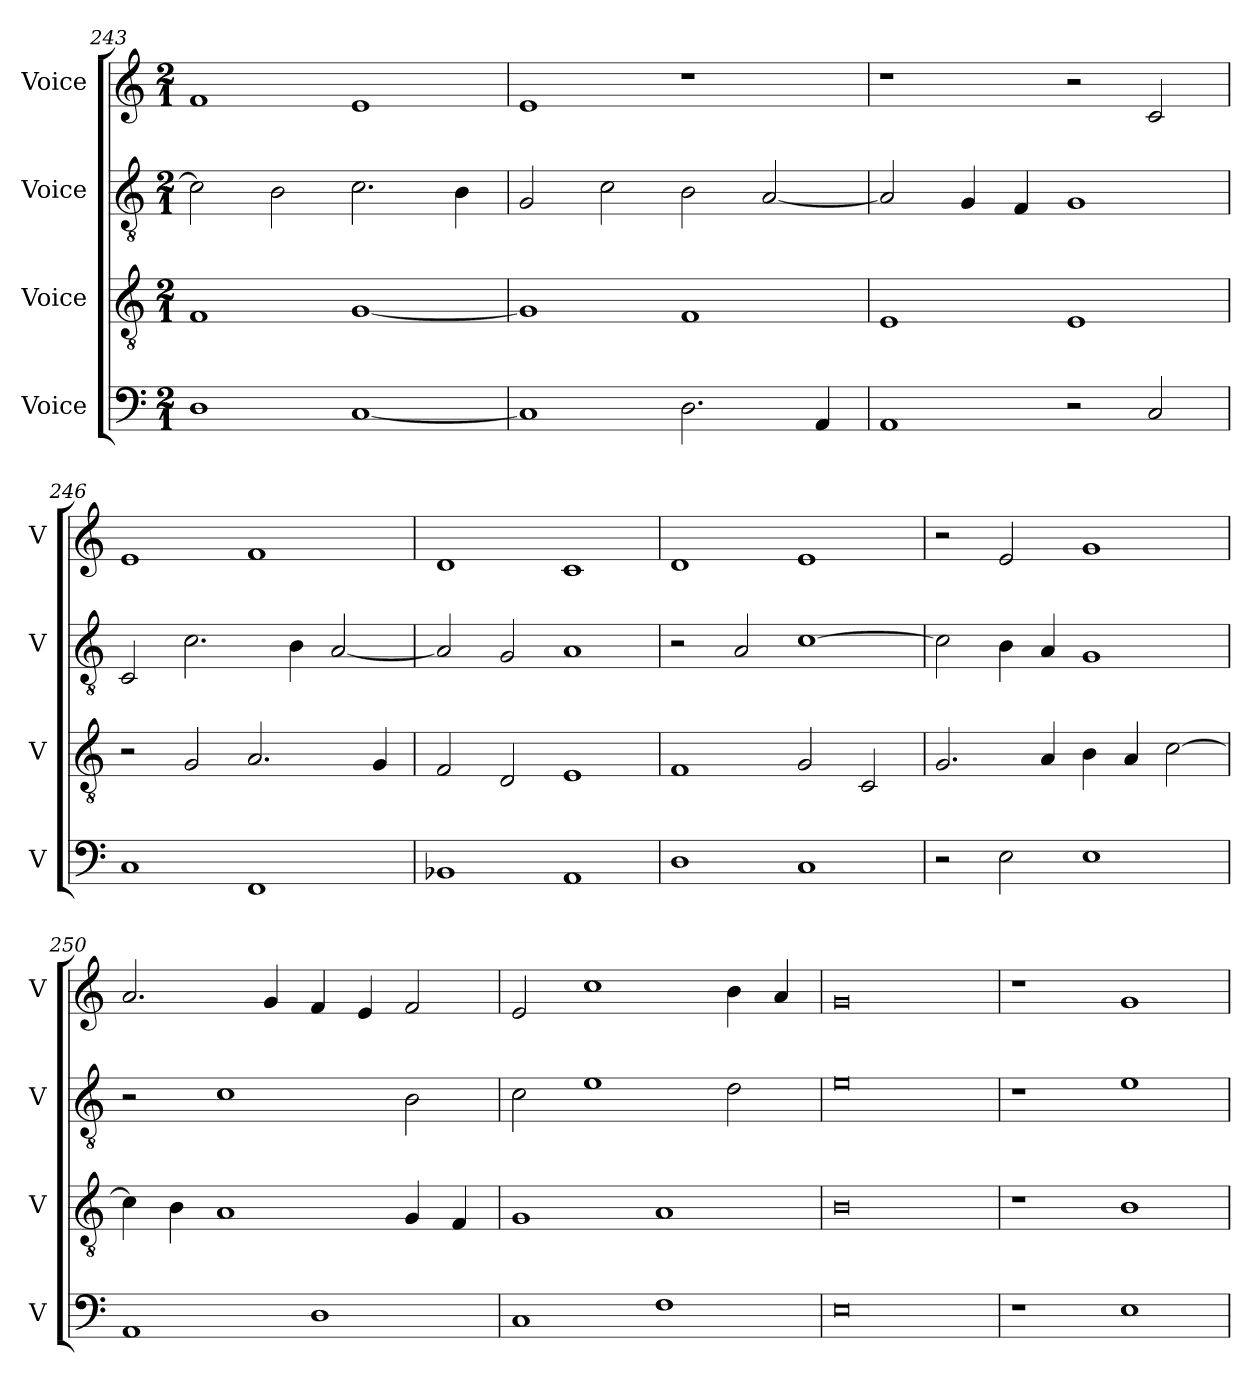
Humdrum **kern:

**kern	**kern	**kern	**kern
*part4	*part3	*part2	*part1
*staff4	*staff3	*staff2	*staff1
*I"Voice	*I"Voice	*I"Voice	*I"Voice
*I'V	*I'V	*I'V	*I'V
*clefF4	*clefGv2	*clefGv2	*clefG2
*k[]	*k[]	*k[]	*k[]
*M2/1	*M2/1	*M2/1	*M2/1
=243	=243	=243	=243
1D	1F	2c\]	1f
.	.	2B\	.
[1C	[1G	2.c\	1e
.	.	4B\	.
=244	=244	=244	=244
1C]	1G]	2G/	1e
.	.	2c\	.
2.D\	1F	2B\	1r
.	.	[2A/	.
4AA/	.	.	.
=245	=245	=245	=245
1AA	1E	2A/]	1r
.	.	4G/	.
.	.	4F/	.
2r	1E	1G	2r
2C/	.	.	2c/
!!LO:PB:g=z
=246	=246	=246	=246
1C	2r	2C/	1e
.	2G/	2.c\	.
1FF	2.A/	.	1f
.	.	4B\	.
.	.	[2A/	.
.	4G/	.	.
=247	=247	=247	=247
1BB-X	2F/	2A/]	1d
.	2D/	2G/	.
1AA	1E	1A	1c
=248	=248	=248	=248
1D	1F	2r	1d
.	.	2A/	.
1C	2G/	[1c	1e
.	2C/	.	.
=249	=249	=249	=249
2r	2.G/	2c\]	2r
2E\	.	4B\	2e/
.	4A/	4A/	.
1E	4B\	1G	1g
.	4A/	.	.
.	[2c\	.	.
=250	=250	=250	=250
1AA	4c\]	2r	2.a/
.	4B\	.	.
.	1A	1c	.
.	.	.	4g/
1D	.	.	4f/
.	.	.	4e/
.	4G/	2B\	2f/
.	4F/	.	.
=251	=251	=251	=251
1C	1G	2c\	2e/
.	.	1e	1cc
1F	1A	.	.
.	.	2d\	4b\
.	.	.	4a/
=252	=252	=252	=252
0E	0B	0e	0g
!!LO:LB:g=z
=253	=253	=253	=253
1r	1r	1r	1r
1E	1B	1e	1g
=	=	=	=
*-	*-	*-	*-
